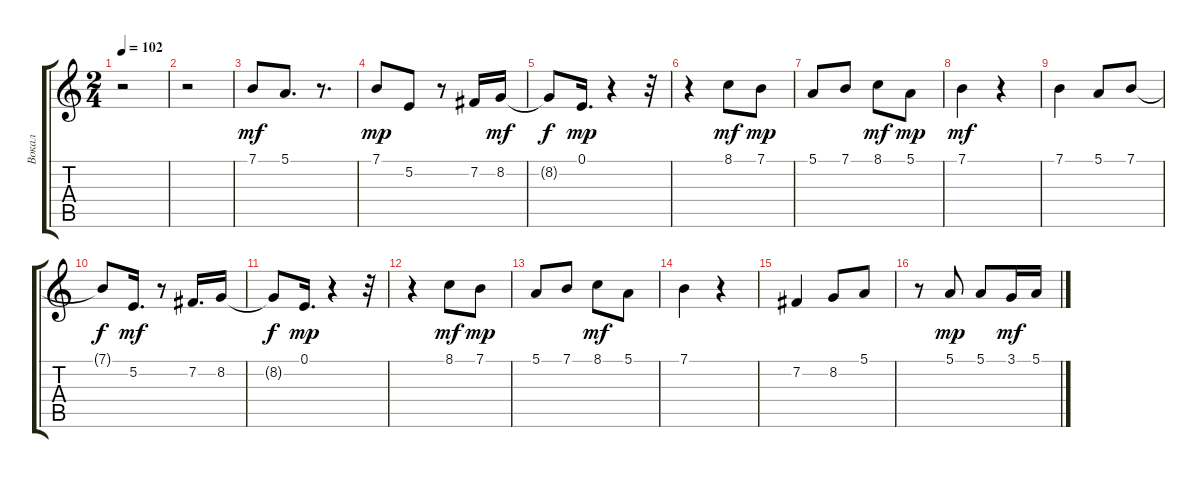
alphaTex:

\track ("Вокал" "Вокал") {instrument flute}
\staff {score tabs}
\tuning (E4 B3 G3 D3 A2 E2) {hide}
\ts (2 4)
\tempo 102
\clef g2
\ks c
r.2{dy mf} |
r.2 |
7.1.8 5.1.8{d} r.8{d} |
7.1.8{dy mp} 5.2.8 r.8 7.2.16 8.2.16{dy mf} |
8.2{t}.8{dy f} 0.1.16{d dy mp} r.4 r.32 |
r.4 8.1.8{dy mf} 7.1.8{dy mp} |
5.1.8 7.1.8 8.1.8{dy mf} 5.1.8{dy mp} |
7.1.4{dy mf} r.4 |
7.1.4 5.1.8 7.1.8 |
7.1{t}.8{dy f} 5.2.16{d dy mf} r.8 7.2.16{d} 8.2.16 |
8.2{t}.8{dy f} 0.1.16{d dy mp} r.4 r.32 |
r.4 8.1.8{dy mf} 7.1.8{dy mp} |
5.1.8 7.1.8 8.1.8{dy mf} 5.1.8 |
7.1.4 r.4 |
7.2.4 8.2.8 5.1.8 |
r.8 5.1.8{dy mp} 5.1.8 3.1.16{dy mf} 5.1.16
